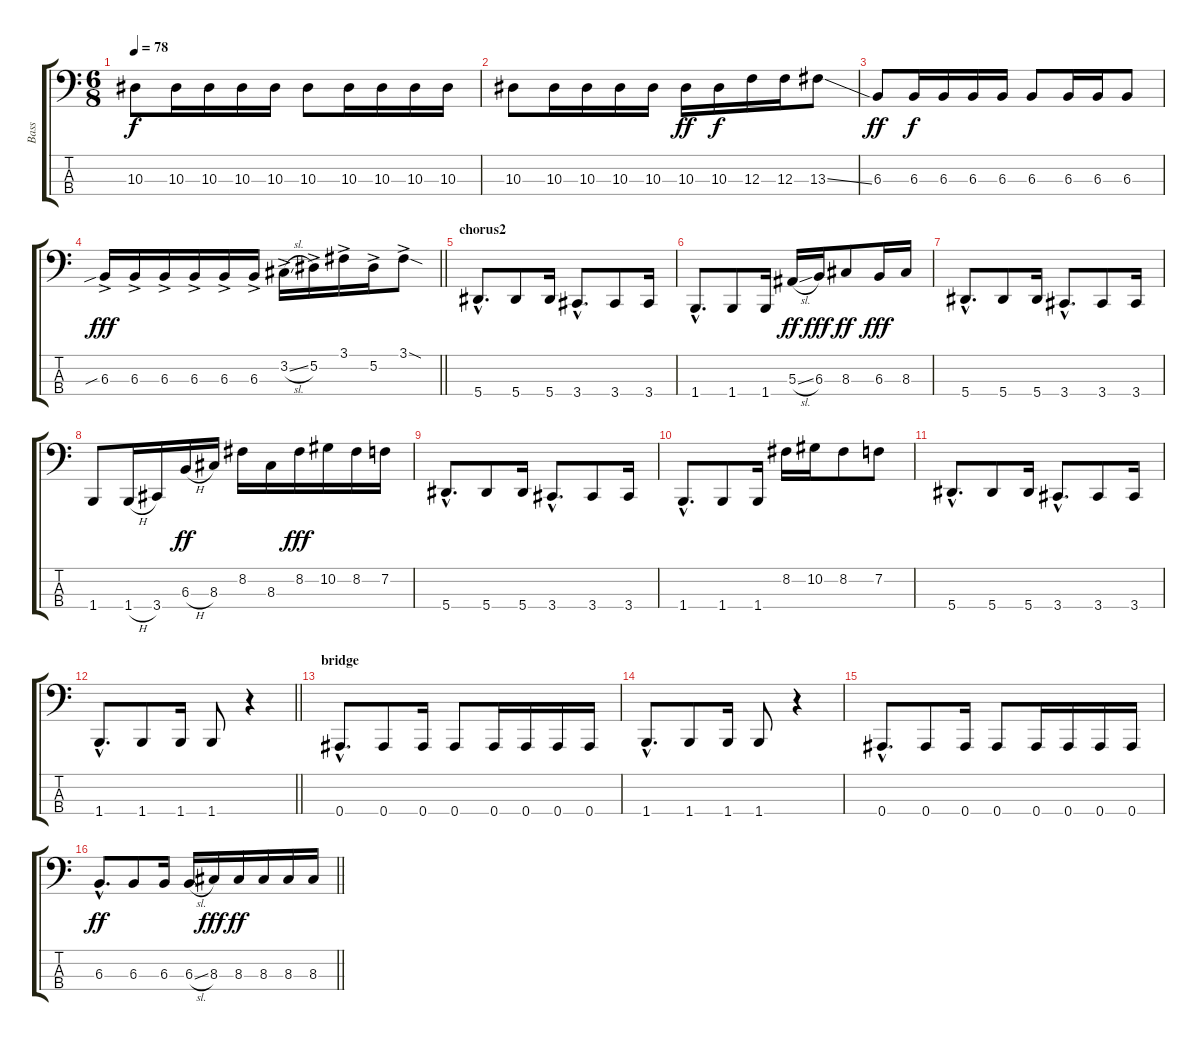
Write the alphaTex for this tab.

\track ("Bass" "Bass") {instrument electricbassfinger}
\staff {score tabs}
\tuning (Eb2 Bb1 F1 Bb0) {hide}
\ts (6 8)
\tempo 78
\clef f4
\ks c
10.3.8{dy f} 10.3.16 10.3.16 10.3.16 10.3.16 10.3.8 10.3.16 10.3.16 10.3.16 10.3.16 |
10.3.8 10.3.16 10.3.16 10.3.16 10.3.16 10.3.16{dy ff} 10.3.16{dy f} 12.3.16 12.3.16 13.3{ss}.8 |
6.3.8{dy ff} 6.3.16{dy f} 6.3.16 6.3.16 6.3.16 6.3.8 6.3.16 6.3.16 6.3.8 |
\barLineRight lightlight
6.3{sib ac}.16{dy fff} 6.3{ac}.16 6.3{ac}.16 6.3{ac}.16 6.3{ac}.16 6.3{ac}.16 3.2{sl ac}.16 5.2{ac}.16 3.1{ac}.16 5.2{ac}.16 3.1{sod ac}.8 |
\section ("" "chorus2")
5.4{hac}.8{d volume 15} 5.4.8 5.4.16 3.4{hac}.8{d} 3.4.8 3.4.16 |
1.4{hac}.8{d} 1.4.8 1.4.16 5.3{sl}.16{dy ff} 6.3.16{dy fff} 8.3.8{dy ff} 6.3.16{dy fff} 8.3.16 |
5.4{hac}.8{d} 5.4.8 5.4.16 3.4{hac}.8{d} 3.4.8 3.4.16 |
1.4.8 1.4{h}.16 3.4.16 6.3{h}.16{dy ff} 8.3.16 8.2.16 8.3.16 8.2.16{dy fff} 10.2.16 8.2.16 7.2.16 |
5.4{hac}.8{d} 5.4.8 5.4.16 3.4{hac}.8{d} 3.4.8 3.4.16 |
1.4{hac}.8{d} 1.4.8 1.4.16 8.2.16 10.2.16 8.2.8 7.2.8 |
5.4{hac}.8{d} 5.4.8 5.4.16 3.4{hac}.8{d} 3.4.8 3.4.16 |
\barLineRight lightlight
1.4{hac}.8{d} 1.4.8 1.4.16 1.4.8 r.4 |
\section ("" "bridge")
0.4{hac}.8{d} 0.4.8 0.4.16 0.4.8 0.4.16 0.4.16 0.4.16 0.4.16 |
1.4{hac}.8{d} 1.4.8 1.4.16 1.4.8 r.4 |
0.4{hac}.8{d} 0.4.8 0.4.16 0.4.8 0.4.16 0.4.16 0.4.16 0.4.16 |
\barLineRight lightlight
6.3{hac}.8{d dy ff} 6.3.8 6.3.16 6.3{sl}.16 8.3.16{dy fff} 8.3.16{dy ff} 8.3.16 8.3.16 8.3.16
